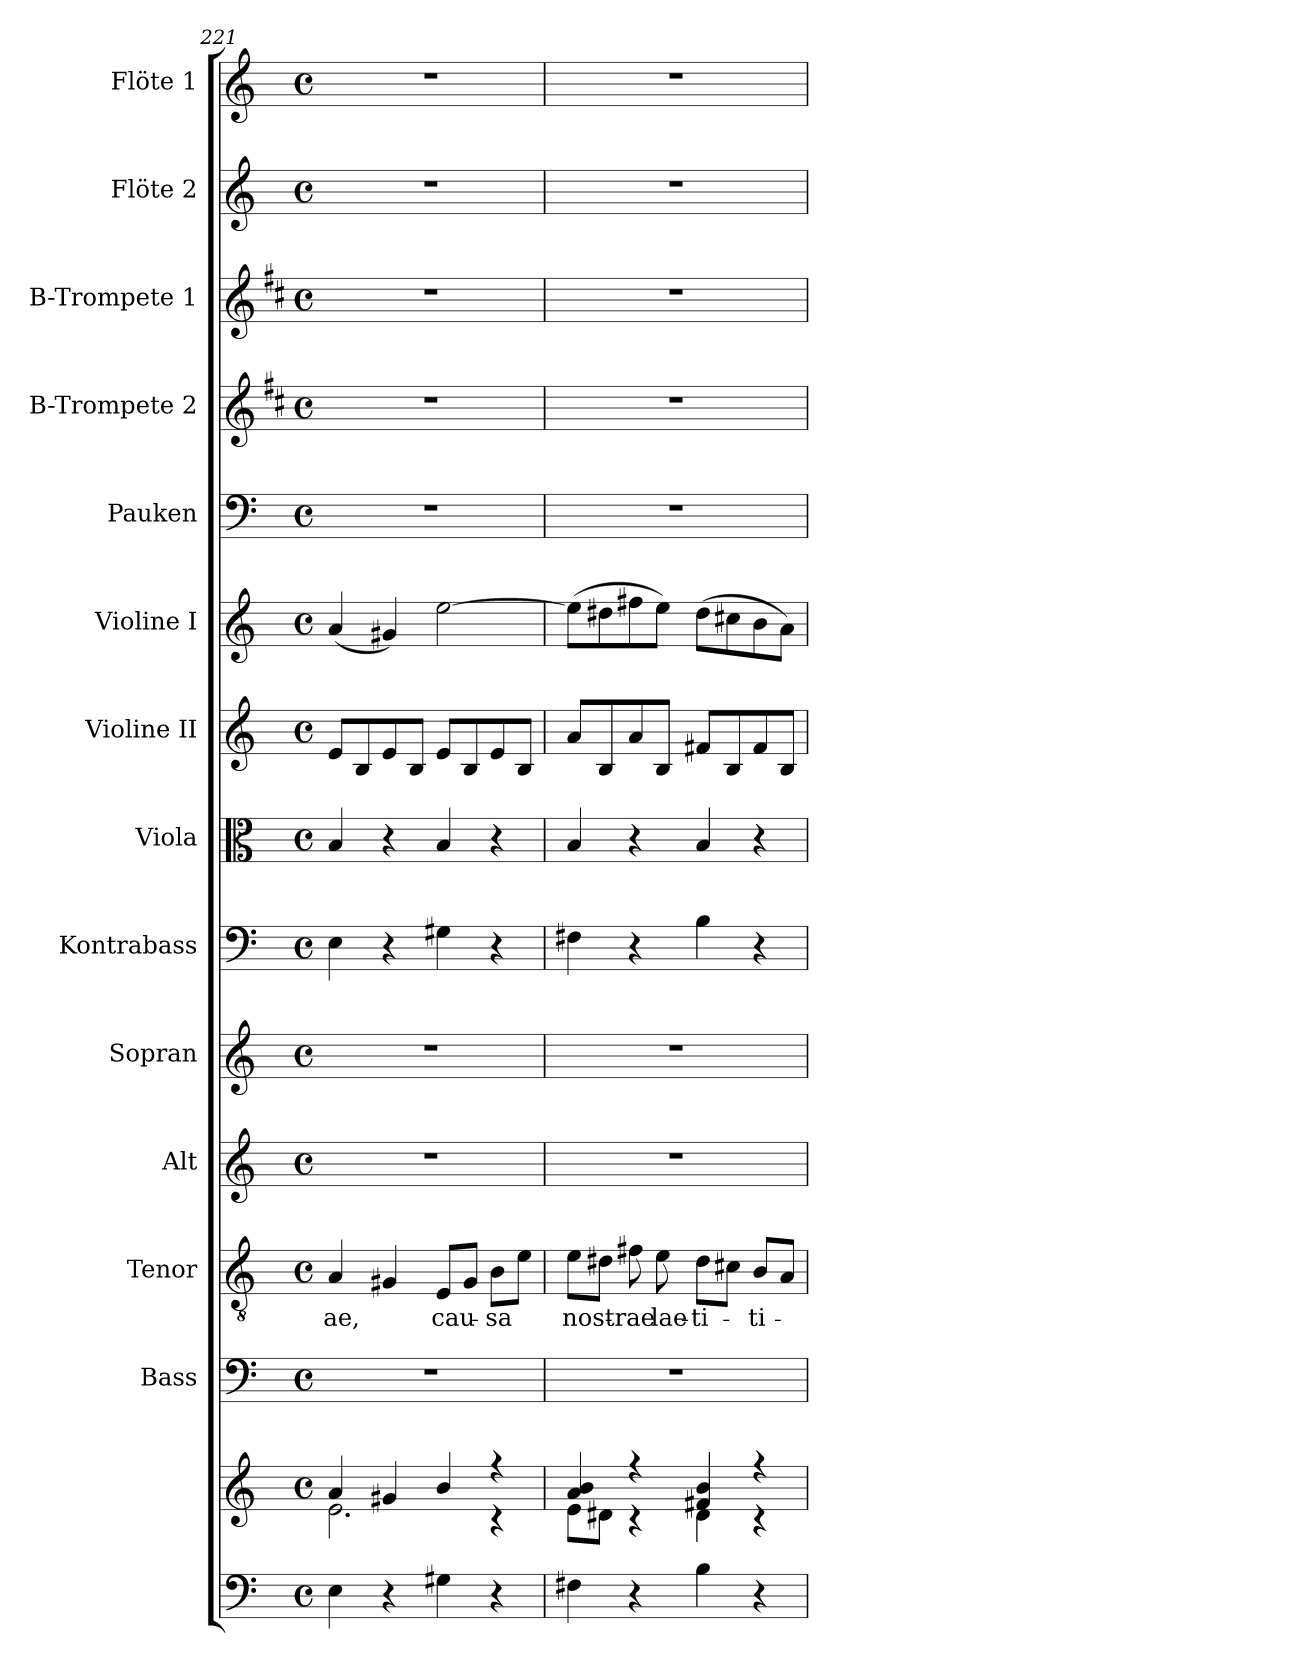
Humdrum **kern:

**kern	**kern	**kern	**kern	**text	**kern	**kern	**kern	**kern	**kern	**kern	**kern	**kern	**kern	**kern	**kern
*part14	*part14	*part13	*part12	*part12	*part11	*part10	*part9	*part8	*part7	*part6	*part5	*part4	*part3	*part2	*part1
*staff15	*staff14	*staff13	*staff12	*staff12	*staff11	*staff10	*staff9	*staff8	*staff7	*staff6	*staff5	*staff4	*staff3	*staff2	*staff1
*	*	*I"Bass	*I"Tenor	*	*I"Alt	*I"Sopran	*I"Kontrabass	*I"Viola	*I"Violine II	*I"Violine I	*I"Pauken	*I"B-Trompete 2	*I"B-Trompete 1	*I"Flöte 2	*I"Flöte 1
*	*	*I'B.	*I'T.	*	*I'A.	*I'S.	*I'Kb.	*I'Vla.	*I'Vl. II	*I'Vl. I	*I'Pk.	*I'B Trp. 2	*I'B Trp. 1	*I'Fl. 2	*I'Fl. 1
*clefF4	*clefG2	*clefF4	*clefGv2	*	*clefG2	*clefG2	*clefF4	*clefC3	*clefG2	*clefG2	*clefF4	*clefG2	*clefG2	*clefG2	*clefG2
*	*	*	*	*	*	*	*ITrd7c12	*	*	*	*	*ITrd1c2	*ITrd1c2	*	*
*k[]	*k[]	*k[]	*k[]	*	*k[]	*k[]	*k[]	*k[]	*k[]	*k[]	*k[]	*k[]	*k[]	*k[]	*k[]
*C:	*C:	*C:	*C:	*	*C:	*C:	*C:	*C:	*C:	*C:	*C:	*C:	*C:	*C:	*C:
*M4/4	*M4/4	*M4/4	*M4/4	*	*M4/4	*M4/4	*M4/4	*M4/4	*M4/4	*M4/4	*M4/4	*M4/4	*M4/4	*M4/4	*M4/4
*met(c)	*met(c)	*met(c)	*met(c)	*	*met(c)	*met(c)	*met(c)	*met(c)	*met(c)	*met(c)	*met(c)	*met(c)	*met(c)	*met(c)	*met(c)
=221	=221	=221	=221	=221	=221	=221	=221	=221	=221	=221	=221	=221	=221	=221	=221
*	*^	*	*	*	*	*	*	*	*	*	*	*	*	*	*
!	!	!	!	!	!LO:LY:b	!	!	!	!	!	!	!	!	!	!	!
4E\	4a/	2.e\	1r	4A/	-ae,	1r	1r	4EE\	4B/	8e/L	(<4a/	1r	1r	1r	1r	1r
.	.	.	.	.	.	.	.	.	.	8B/	.	.	.	.	.	.
4r	4g#X/	.	.	4G#X/	.	.	.	4r	4r	8e/	4g#X/)	.	.	.	.	.
.	.	.	.	.	.	.	.	.	.	8B/J	.	.	.	.	.	.
!	!	!	!	!	!LO:LY:b	!	!	!	!	!	!	!	!	!	!	!
4G#X\	4b/	.	.	8E/L	cau-	.	.	4GG#X\	4B/	8e/L	[2ee\	.	.	.	.	.
.	.	.	.	8G#/J	.	.	.	.	.	8B/	.	.	.	.	.	.
!	!	!	!	!	!LO:LY:b	!	!	!	!	!	!	!	!	!	!	!
4r	4r	4r	.	8B\L	-sa	.	.	4r	4r	8e/	.	.	.	.	.	.
.	.	.	.	8e\J	.	.	.	.	.	8B/J	.	.	.	.	.	.
!!LO:PB:g=z
=222	=222	=222	=222	=222	=222	=222	=222	=222	=222	=222	=222	=222	=222	=222	=222	=222
!	!	!	!	!	!LO:LY:b	!	!	!	!	!	!	!	!	!	!	!
4F#X\	4a/ 4b/	8e\L	1r	8e\L	nost-	1r	1r	4FF#X\	4B/	8a/L	(>8ee\L]	1r	1r	1r	1r	1r
.	.	8d#X\J	.	8d#X\J	.	.	.	.	.	8B/	8dd#X\	.	.	.	.	.
!	!	!	!	!	!LO:LY:b	!	!	!	!	!	!	!	!	!	!	!
4r	4r	4r	.	8f#X\	-rae	.	.	4r	4r	8a/	8ff#X\	.	.	.	.	.
!	!	!	!	!	!LO:LY:b	!	!	!	!	!	!	!	!	!	!	!
.	.	.	.	8e\	lae-	.	.	.	.	8B/J	8ee\J)	.	.	.	.	.
!	!	!	!	!	!LO:LY:b	!	!	!	!	!	!	!	!	!	!	!
4B\	4f#X/ 4b/	4d#\	.	8d#\L	-ti-	.	.	4BB\	4B/	8f#X/L	(>8dd#\L	.	.	.	.	.
.	.	.	.	8c#X\J	.	.	.	.	.	8B/	8cc#X\	.	.	.	.	.
!	!	!	!	!	!LO:LY:b	!	!	!	!	!	!	!	!	!	!	!
4r	4r	4r	.	8B/L	-ti-	.	.	4r	4r	8f#/	8b\	.	.	.	.	.
.	.	.	.	8A/J	.	.	.	.	.	8B/J	8a\J)	.	.	.	.	.
*	*v	*v	*	*	*	*	*	*	*	*	*	*	*	*	*	*
=	=	=	=	=	=	=	=	=	=	=	=	=	=	=	=
*-	*-	*-	*-	*-	*-	*-	*-	*-	*-	*-	*-	*-	*-	*-	*-
